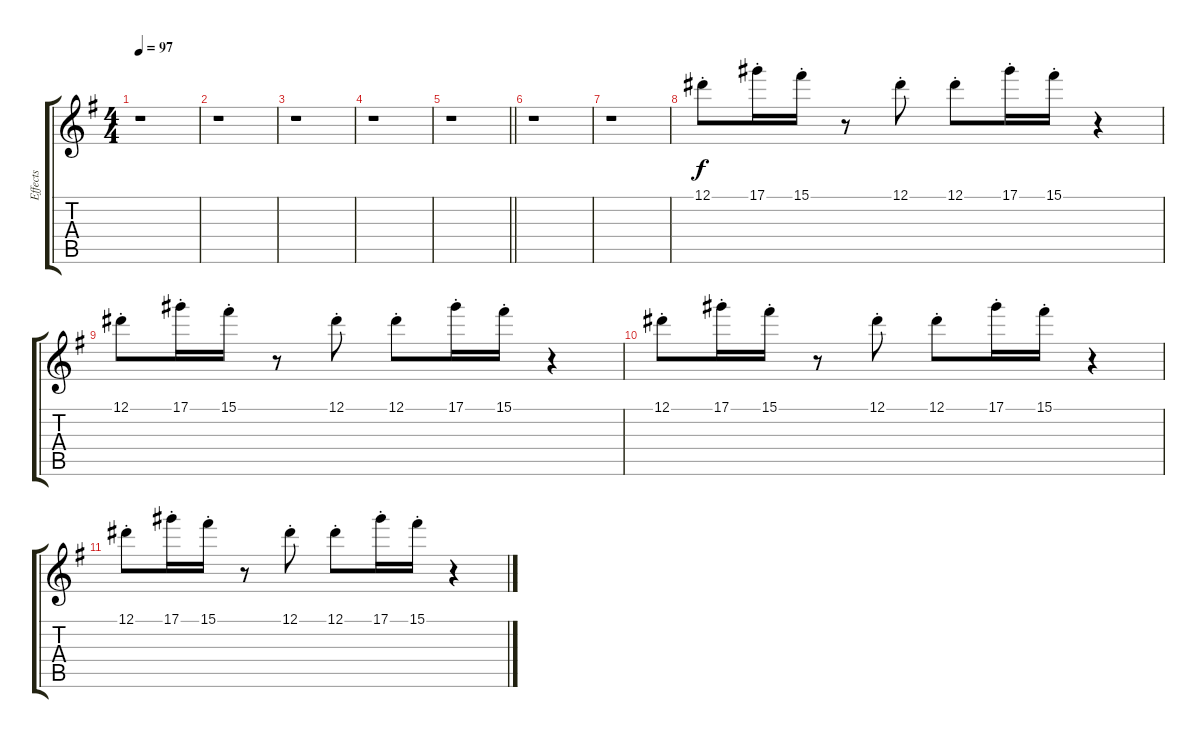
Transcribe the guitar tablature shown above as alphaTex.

\track ("Effects" "Effects") {instrument shamisen}
\staff {score tabs}
\tuning (Eb5 Bb4 Gb4 Db4 Ab3 Eb3) {hide}
\ts (4 4)
\tempo 97
\clef g2
\ks g
r.1{dy f} |
r.1 |
r.1 |
r.1 |
\barLineRight lightlight
r.1 |
r.1 |
r.1 |
12.1{st}.8 17.1{st}.16 15.1{st}.16 r.8 12.1{st}.8 12.1{st}.8 17.1{st}.16 15.1{st}.16 r.4 |
12.1{st}.8 17.1{st}.16 15.1{st}.16 r.8 12.1{st}.8 12.1{st}.8 17.1{st}.16 15.1{st}.16 r.4 |
12.1{st}.8{volume 0} 17.1{st}.16 15.1{st}.16 r.8 12.1{st}.8 12.1{st}.8 17.1{st}.16 15.1{st}.16 r.4 |
12.1{st}.8 17.1{st}.16 15.1{st}.16 r.8 12.1{st}.8 12.1{st}.8 17.1{st}.16 15.1{st}.16 r.4
